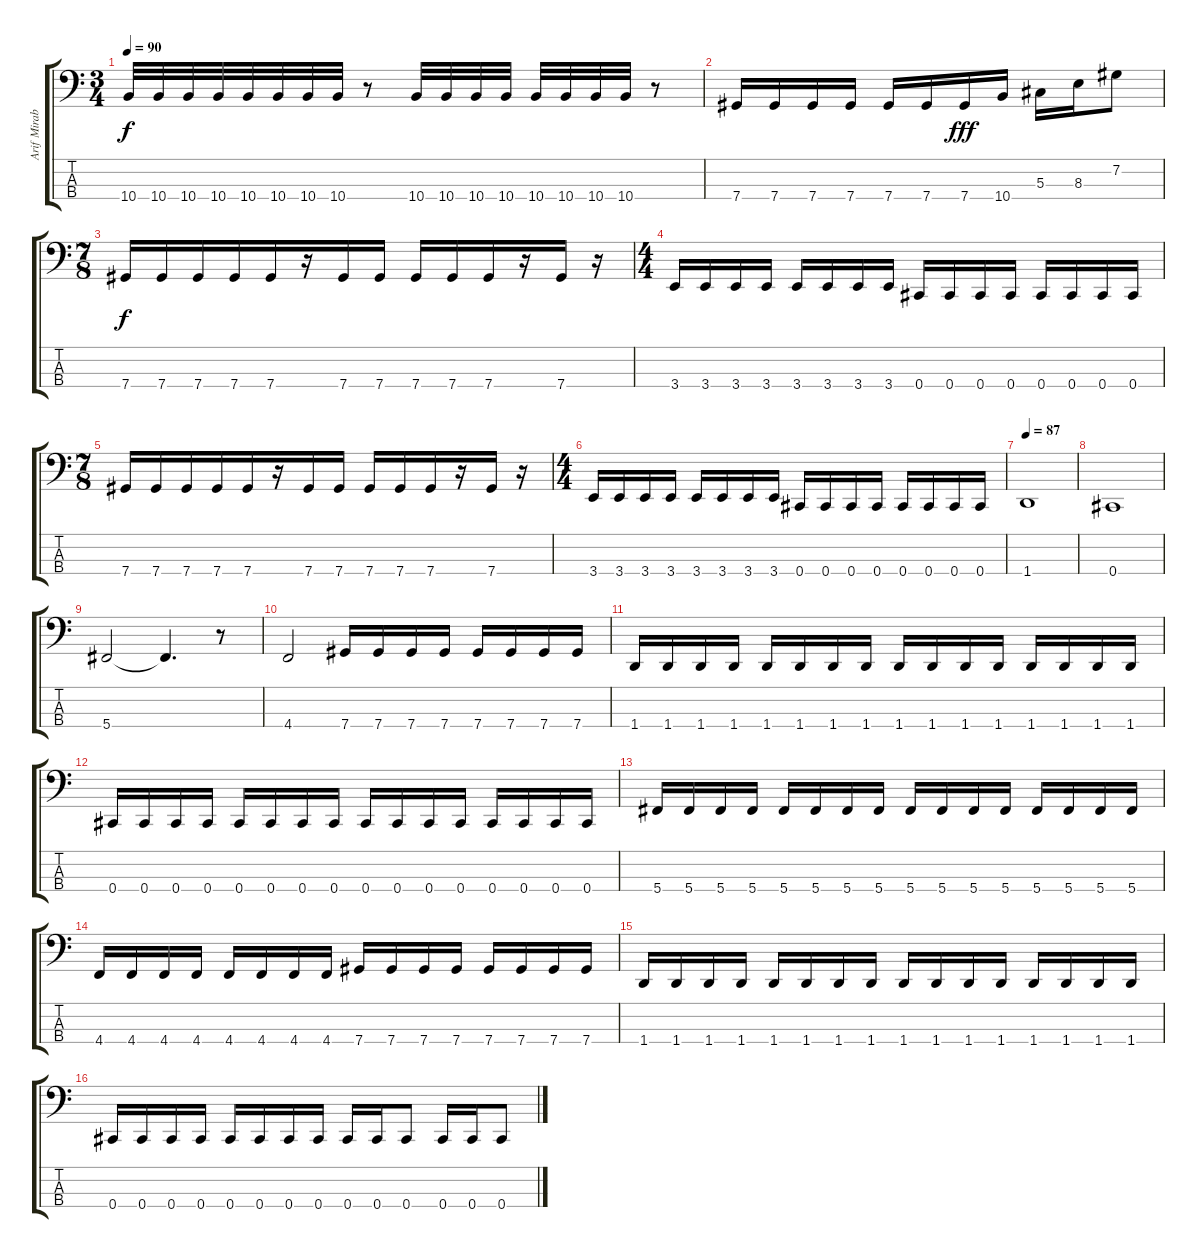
\track ("Arif Mirabdolbaghi" "Arif Mirab") {instrument electricbassfinger}
\staff {score tabs}
\tuning (Gb2 Db2 Ab1 Db1) {hide}
\ts (3 4)
\tempo 90
\clef f4
\ks c
10.4.32{dy f} 10.4.32 10.4.32 10.4.32 10.4.32 10.4.32 10.4.32 10.4.32 r.8 10.4.32 10.4.32 10.4.32 10.4.32 10.4.32 10.4.32 10.4.32 10.4.32 r.8 |
7.4.16 7.4.16 7.4.16 7.4.16 7.4.16 7.4.16 7.4.16{dy fff} 10.4.16 5.3.16 8.3.16 7.2.8 |
\ts (7 8)
7.4.16{dy f} 7.4.16 7.4.16 7.4.16 7.4.16 r.16 7.4.16 7.4.16 7.4.16 7.4.16 7.4.16 r.16 7.4.16 r.16 |
\ts (4 4)
3.4.16 3.4.16 3.4.16 3.4.16 3.4.16 3.4.16 3.4.16 3.4.16 0.4.16 0.4.16 0.4.16 0.4.16 0.4.16 0.4.16 0.4.16 0.4.16 |
\ts (7 8)
7.4.16 7.4.16 7.4.16 7.4.16 7.4.16 r.16 7.4.16 7.4.16 7.4.16 7.4.16 7.4.16 r.16 7.4.16 r.16 |
\ts (4 4)
3.4.16 3.4.16 3.4.16 3.4.16 3.4.16 3.4.16 3.4.16 3.4.16 0.4.16 0.4.16 0.4.16 0.4.16 0.4.16 0.4.16 0.4.16 0.4.16 |
\tempo 87
1.4.1 |
0.4.1 |
5.4.2 5.4{t}.4{d} r.8 |
4.4.2 7.4.16 7.4.16 7.4.16 7.4.16 7.4.16 7.4.16 7.4.16 7.4.16 |
1.4.16 1.4.16 1.4.16 1.4.16 1.4.16 1.4.16 1.4.16 1.4.16 1.4.16 1.4.16 1.4.16 1.4.16 1.4.16 1.4.16 1.4.16 1.4.16 |
0.4.16 0.4.16 0.4.16 0.4.16 0.4.16 0.4.16 0.4.16 0.4.16 0.4.16 0.4.16 0.4.16 0.4.16 0.4.16 0.4.16 0.4.16 0.4.16 |
5.4.16 5.4.16 5.4.16 5.4.16 5.4.16 5.4.16 5.4.16 5.4.16 5.4.16 5.4.16 5.4.16 5.4.16 5.4.16 5.4.16 5.4.16 5.4.16 |
4.4.16 4.4.16 4.4.16 4.4.16 4.4.16 4.4.16 4.4.16 4.4.16 7.4.16 7.4.16 7.4.16 7.4.16 7.4.16 7.4.16 7.4.16 7.4.16 |
1.4.16 1.4.16 1.4.16 1.4.16 1.4.16 1.4.16 1.4.16 1.4.16 1.4.16 1.4.16 1.4.16 1.4.16 1.4.16 1.4.16 1.4.16 1.4.16 |
0.4.16 0.4.16 0.4.16 0.4.16 0.4.16 0.4.16 0.4.16 0.4.16 0.4.16 0.4.16 0.4.8 0.4.16 0.4.16 0.4.8
